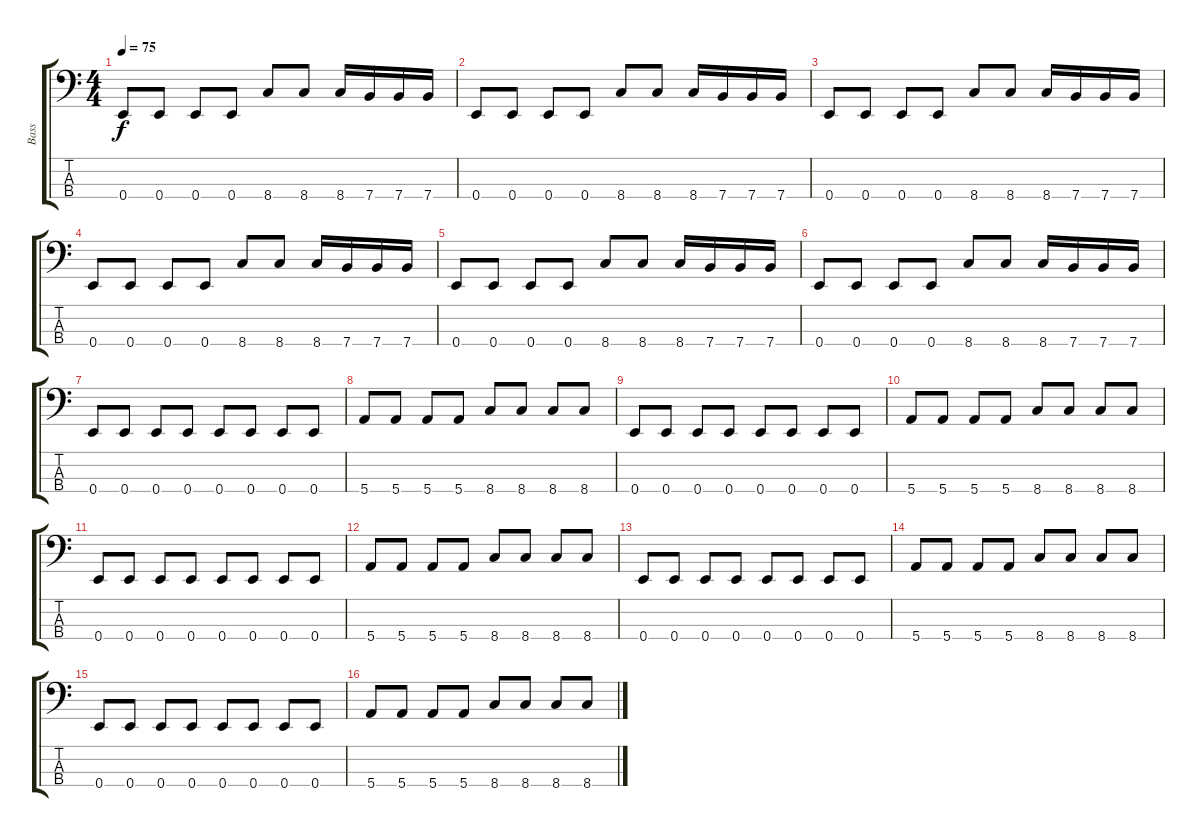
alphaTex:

\track ("Bass" "Bass") {instrument electricbassfinger}
\staff {score tabs}
\tuning (G2 D2 A1 E1) {hide}
\ts (4 4)
\tempo 75
\clef f4
\ks c
0.4.8{dy f} 0.4.8 0.4.8 0.4.8 8.4.8 8.4.8 8.4.16 7.4.16 7.4.16 7.4.16 |
0.4.8 0.4.8 0.4.8 0.4.8 8.4.8 8.4.8 8.4.16 7.4.16 7.4.16 7.4.16 |
0.4.8 0.4.8 0.4.8 0.4.8 8.4.8 8.4.8 8.4.16 7.4.16 7.4.16 7.4.16 |
0.4.8 0.4.8 0.4.8 0.4.8 8.4.8 8.4.8 8.4.16 7.4.16 7.4.16 7.4.16 |
0.4.8 0.4.8 0.4.8 0.4.8 8.4.8 8.4.8 8.4.16 7.4.16 7.4.16 7.4.16 |
0.4.8 0.4.8 0.4.8 0.4.8 8.4.8 8.4.8 8.4.16 7.4.16 7.4.16 7.4.16 |
0.4.8 0.4.8 0.4.8 0.4.8 0.4.8 0.4.8 0.4.8 0.4.8 |
5.4.8 5.4.8 5.4.8 5.4.8 8.4.8 8.4.8 8.4.8 8.4.8 |
0.4.8 0.4.8 0.4.8 0.4.8 0.4.8 0.4.8 0.4.8 0.4.8 |
5.4.8 5.4.8 5.4.8 5.4.8 8.4.8 8.4.8 8.4.8 8.4.8 |
0.4.8 0.4.8 0.4.8 0.4.8 0.4.8 0.4.8 0.4.8 0.4.8 |
5.4.8 5.4.8 5.4.8 5.4.8 8.4.8 8.4.8 8.4.8 8.4.8 |
0.4.8 0.4.8 0.4.8 0.4.8 0.4.8 0.4.8 0.4.8 0.4.8 |
5.4.8 5.4.8 5.4.8 5.4.8 8.4.8 8.4.8 8.4.8 8.4.8 |
0.4.8 0.4.8 0.4.8 0.4.8 0.4.8 0.4.8 0.4.8 0.4.8 |
5.4.8 5.4.8 5.4.8 5.4.8 8.4.8 8.4.8 8.4.8 8.4.8
